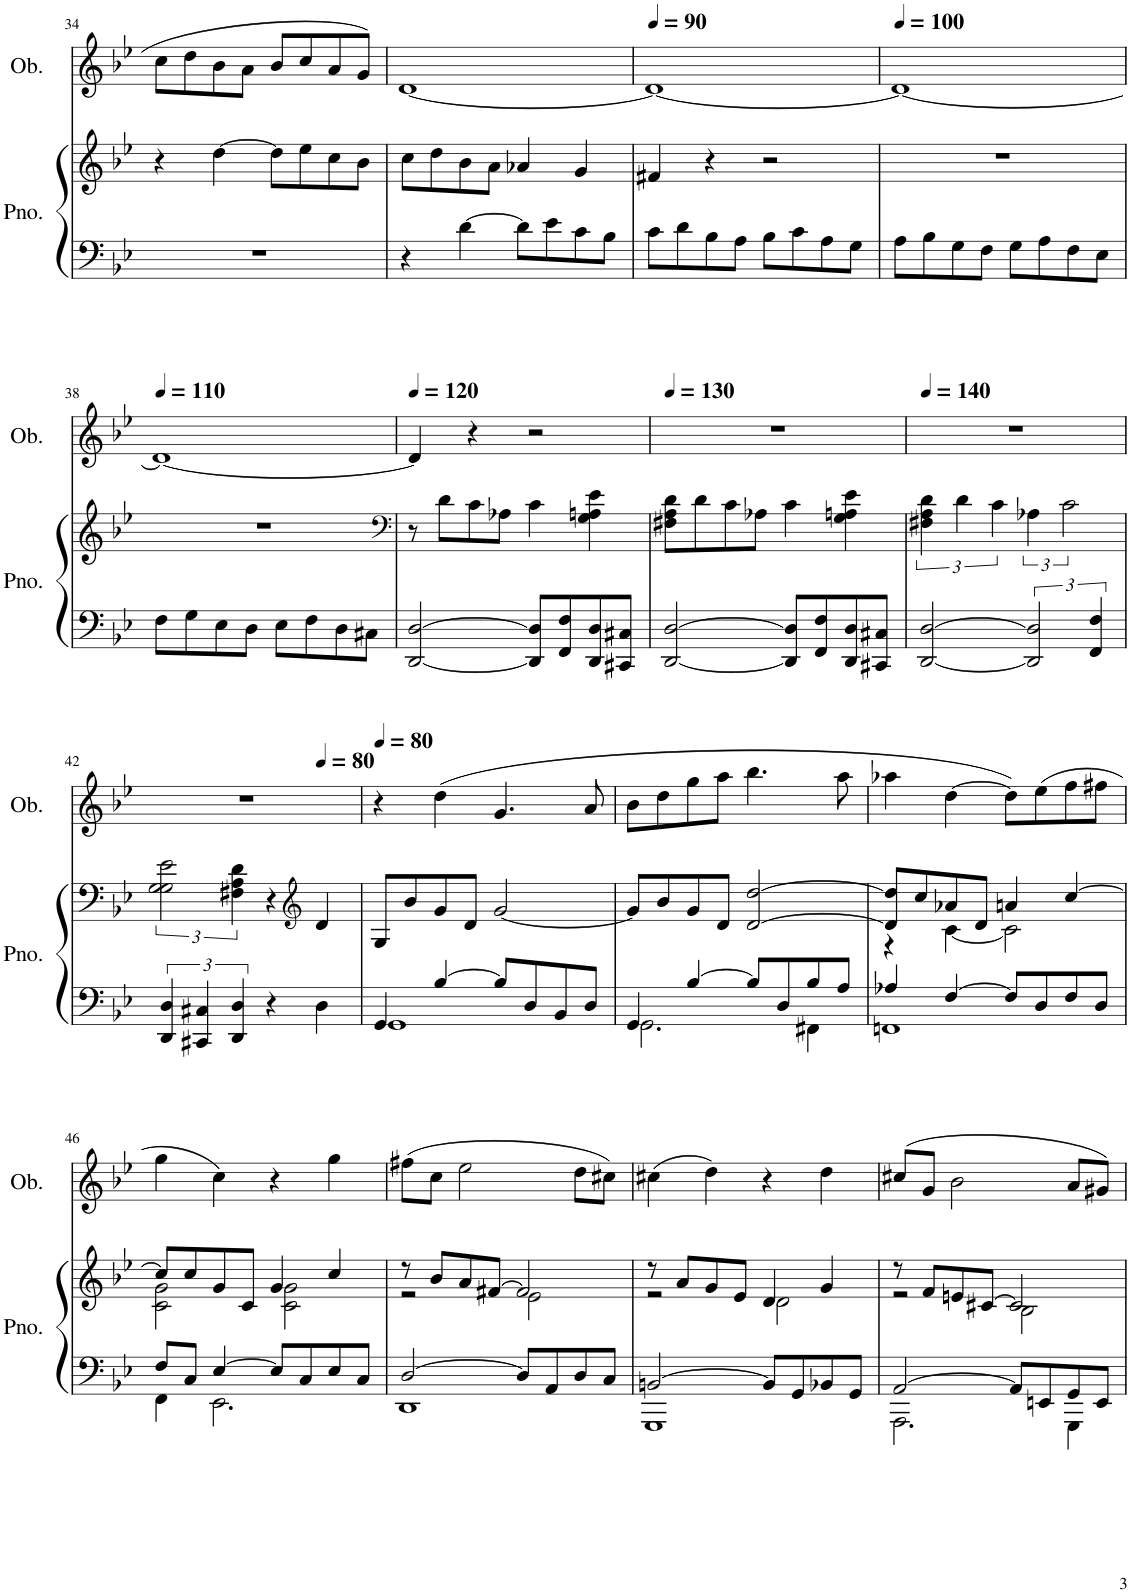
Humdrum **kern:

**kern	**kern	**kern
*part2	*part2	*part1
*staff3	*staff2	*staff1
*I"Piano	*	*I"Oboe
*I'Pno.	*	*I'Ob.
!!LO:PB:g=z
*clefF4	*clefG2	*clefG2
*k[b-e-]	*k[b-e-]	*k[b-e-]
*M4/4	*M4/4	*M4/4
*met(c)	*met(c)	*met(c)
=34	=34	=34
1r	4r	8cc\L
.	.	8dd\
.	[4dd\	8b-\
.	.	8a\J
.	8dd\L]	8b-/L
.	8ee-\	8cc/
.	8cc\	8a/
.	8b-\J	8g/J
=35	=35	=35
4r	8cc\L	[1d
.	8dd\	.
[4d\	8b-\	.
.	8a\J	.
8d\L]	4a-X/	.
8e-\	.	.
8c\	4g/	.
8B-\J	.	.
=36	=36	=36
*	*	*MM90
8c\L	4f#X/	1d_
8d\	.	.
8B-\	4r	.
8A\J	.	.
8B-\L	2r	.
8c\	.	.
8A\	.	.
8G\J	.	.
=37	=37	=37
*	*	*MM100
8A\L	1r	1d_
8B-\	.	.
8G\	.	.
8F\J	.	.
8G\L	.	.
8A\	.	.
8F\	.	.
8E-\J	.	.
!!LO:LB:g=z
=38	=38	=38
*	*	*MM110
8F\L	1r	1d_
8G\	.	.
8E-\	.	.
8D\J	.	.
8E-\L	.	.
8F\	.	.
8D\	.	.
8C#X\J	.	.
=39	=39	=39
*	*clefF4	*
*	*	*MM120
[2DD/ [2D/	8r	4d/]
.	8d\L	.
.	8c\	4r
.	8A-X\J	.
8DD/] 8D/]L	4c\	2r
8FF/ 8F/	.	.
8DD/ 8D/	4G\ 4An\ 4e-\	.
8CC#X/ 8C#X/J	.	.
=40	=40	=40
*	*	*MM130
[2DD/ [2D/	8F#X\ 8A\ 8d\L	1r
.	8d\	.
.	8c\	.
.	8A-X\J	.
8DD/] 8D/]L	4c\	.
8FF/ 8F/	.	.
8DD/ 8D/	4G\ 4An\ 4e-\	.
8CC#X/ 8C#X/J	.	.
=41	=41	=41
*	*	*MM140
[2DD/ [2D/	6F#X\ 6A\ 6d\	1r
.	6d\	.
.	6c\	.
3DD/] 3D/]	6A-X\	.
.	3c\	.
6FF/ 6F/	.	.
!!LO:LB:g=z
=42	=42	=42
*	*	*^
6DD/ 6D/	3G\ 3G\ 3e-\	1r	2.ryy
6CC#X/ 6C#X/	.	.	.
6DD/ 6D/	6F#X\ 6A\ 6d\	.	.
4r	4r	.	.
*	*clefG2	*	*
*	*	*MM80	*
4D\	4d/	.	4ryy
*	*	*v	*v
=43	=43	=43
*	*	*MM80
*^	*	*
4GG/	1GG	8G/L	4r
.	.	8b-/	.
[4B-/	.	8g/	(4dd\
.	.	8d/J	.
8B-/L]	.	[2g/	4.g/
8D/	.	.	.
8BB-/	.	.	.
8D/J	.	.	8a/
=44	=44	=44	=44
4GG/	2.GG\	8g/L]	8b-\L
.	.	8b-/	8dd\
[4B-/	.	8g/	8gg\
.	.	8d/J	8aa\J
8B-/L]	.	[2d/ [2dd/	4.bb-\
8D/	.	.	.
8B-/	4FF#X\	.	.
8A/J	.	.	8aa\
=45	=45	=45	=45
*	*	*^	*
4A-X/	1FFn	8d/] 8dd/]L	4r	4aa-X\
.	.	8cc/	.	.
[4F/	.	8a-X/	[4c\	[4dd\
.	.	8d/J	.	.
8F/L]	.	4an/	2c\]	8dd\L])
8D/	.	.	.	(8ee-\
8F/	.	[4cc/	.	8ff\
8D/J	.	.	.	8ff#X\J
!!LO:LB:g=z
=46	=46	=46	=46	=46
8F/L	4FF\	8cc/L]	2c\ 2g\	4gg\
8C/J	.	8cc/	.	.
[4E-/	2.EE-\	8g/	.	4cc\)
.	.	8c/J	.	.
8E-/L]	.	4g/	2c\ 2g\	4r
8C/	.	.	.	.
8E-/	.	4cc/	.	4gg\
8C/J	.	.	.	.
=47	=47	=47	=47	=47
[2D/	1DD	8r	2r	(8ff#X\L
.	.	8b-/L	.	8cc\J
.	.	8a/	.	2ee-\
.	.	[8f#X/J	.	.
8D/L]	.	2f#/]	2e-\	.
8AA/	.	.	.	.
8D/	.	.	.	8dd\L
8C/J	.	.	.	8cc#X\J)
=48	=48	=48	=48	=48
[2BBn/	1GGG	8r	2r	(4cc#X\
.	.	8a/L	.	.
.	.	8g/	.	4dd\)
.	.	8e-/J	.	.
8BB/L]	.	4d/	2d\	4r
8GG/	.	.	.	.
8BB-X/	.	4g/	.	4dd\
8GG/J	.	.	.	.
=49	=49	=49	=49	=49
[2AA/	2.AAA\	8r	2r	(8cc#X/L
.	.	8f/L	.	8g/J
.	.	8en/	.	2b-\
.	.	[8c#X/J	.	.
8AA/L]	.	2c#/]	2B-\	.
8EEn/	.	.	.	.
8GG/	4GGG\	.	.	8a/L
8EE/J	.	.	.	8g#X/J)
*v	*v	*	*	*
*	*v	*v	*
=	=	=
*-	*-	*-
